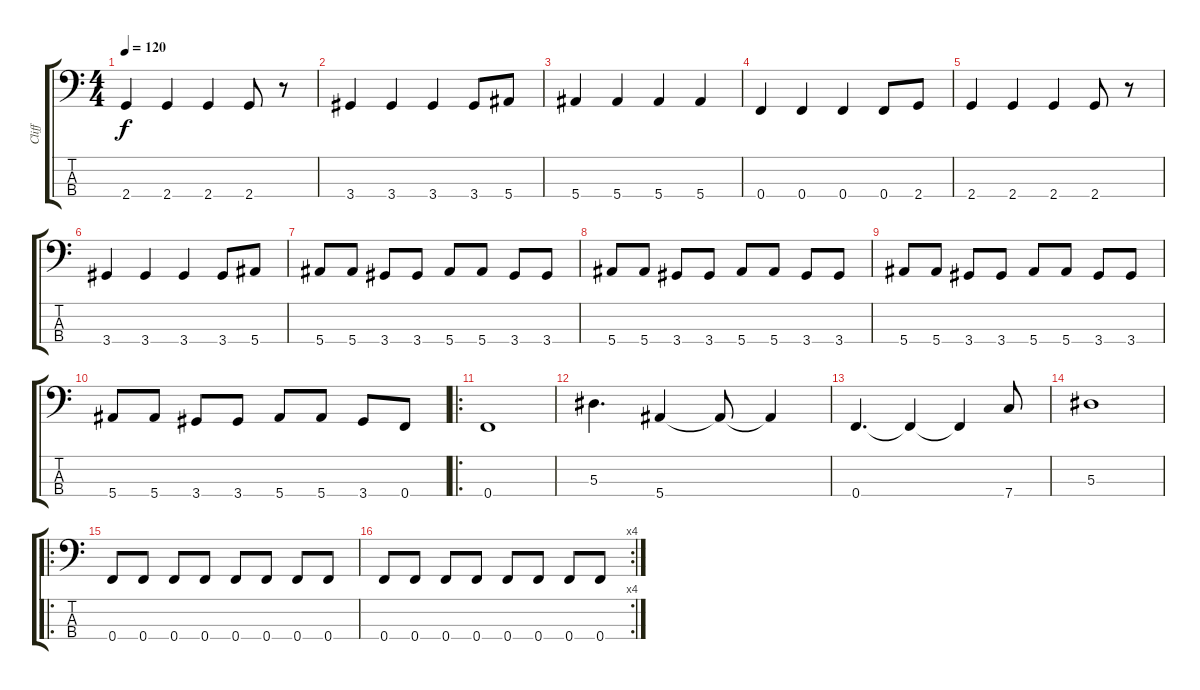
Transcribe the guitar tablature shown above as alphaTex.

\track ("Cliff" "Cliff") {instrument electricbassfinger}
\staff {score tabs}
\tuning (Ab2 Eb2 Bb1 F1) {hide}
\ts (4 4)
\tempo 120
\clef f4
\ks c
2.4.4{dy f} 2.4.4 2.4.4 2.4.8 r.8 |
3.4.4 3.4.4 3.4.4 3.4.8 5.4.8 |
5.4.4 5.4.4 5.4.4 5.4.4 |
0.4.4 0.4.4 0.4.4 0.4.8 2.4.8 |
2.4.4 2.4.4 2.4.4 2.4.8 r.8 |
3.4.4 3.4.4 3.4.4 3.4.8 5.4.8 |
5.4.8 5.4.8 3.4.8 3.4.8 5.4.8 5.4.8 3.4.8 3.4.8 |
5.4.8 5.4.8 3.4.8 3.4.8 5.4.8 5.4.8 3.4.8 3.4.8 |
5.4.8 5.4.8 3.4.8 3.4.8 5.4.8 5.4.8 3.4.8 3.4.8 |
5.4.8 5.4.8 3.4.8 3.4.8 5.4.8 5.4.8 3.4.8 0.4.8 |
\ro
0.4.1 |
5.3.4{d} 5.4.4 5.4{t}.8 5.4{t}.4 |
0.4.4{d} 0.4{t}.4 0.4{t}.4 7.4.8 |
5.3.1 |
\ro
0.4.8 0.4.8 0.4.8 0.4.8 0.4.8 0.4.8 0.4.8 0.4.8 |
\rc 4
0.4.8 0.4.8 0.4.8 0.4.8 0.4.8 0.4.8 0.4.8 0.4.8
